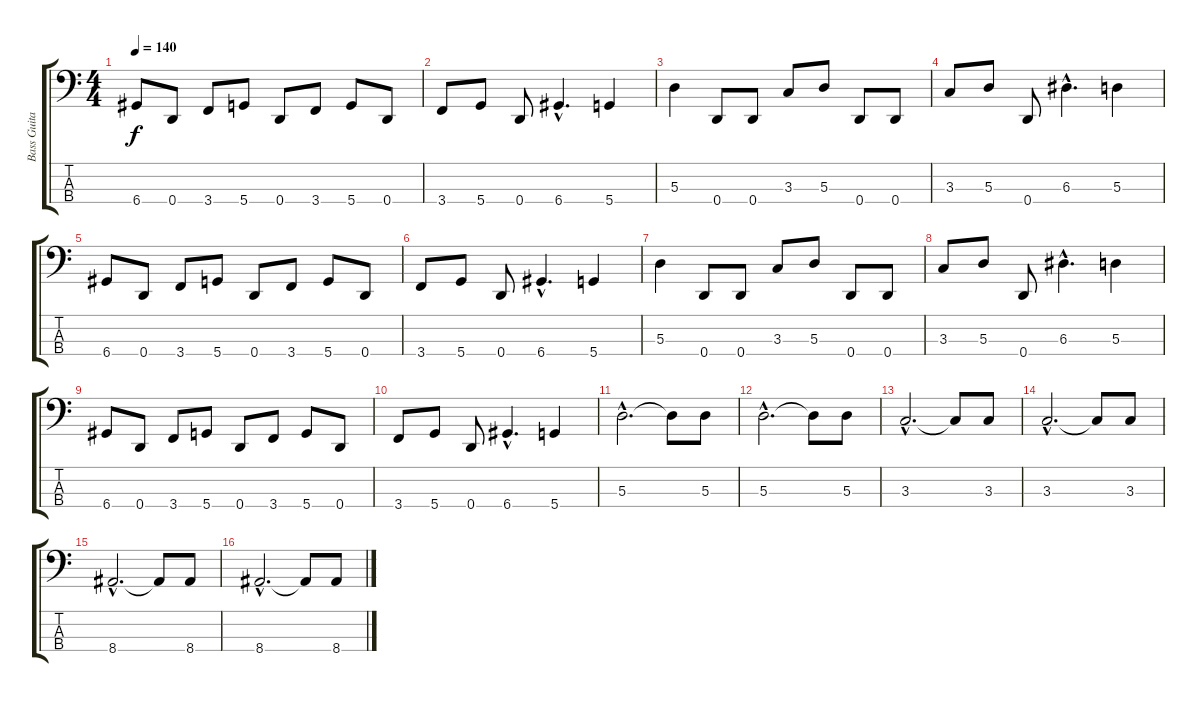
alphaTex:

\track ("Bass Guitar" "Bass Guita") {instrument electricbasspick}
\staff {score tabs}
\tuning (G2 D2 A1 D1) {hide}
\ts (4 4)
\tempo 140
\clef f4
\ks c
6.4.8{dy f} 0.4.8 3.4.8 5.4.8 0.4.8 3.4.8 5.4.8 0.4.8 |
3.4.8 5.4.8 0.4.8 6.4{hac}.4{d} 5.4.4 |
5.3.4 0.4.8 0.4.8 3.3.8 5.3.8 0.4.8 0.4.8 |
3.3.8 5.3.8 0.4.8 6.3{hac}.4{d} 5.3.4 |
6.4.8 0.4.8 3.4.8 5.4.8 0.4.8 3.4.8 5.4.8 0.4.8 |
3.4.8 5.4.8 0.4.8 6.4{hac}.4{d} 5.4.4 |
5.3.4 0.4.8 0.4.8 3.3.8 5.3.8 0.4.8 0.4.8 |
3.3.8 5.3.8 0.4.8 6.3{hac}.4{d} 5.3.4 |
6.4.8 0.4.8 3.4.8 5.4.8 0.4.8 3.4.8 5.4.8 0.4.8 |
3.4.8 5.4.8 0.4.8 6.4{hac}.4{d} 5.4.4 |
5.3{hac}.2{d} 5.3{t}.8 5.3.8 |
5.3{hac}.2{d} 5.3{t}.8 5.3.8 |
3.3{hac}.2{d} 3.3{t}.8 3.3.8 |
3.3{hac}.2{d} 3.3{t}.8 3.3.8 |
8.4{hac}.2{d} 8.4{t}.8 8.4.8 |
8.4{hac}.2{d} 8.4{t}.8 8.4.8
